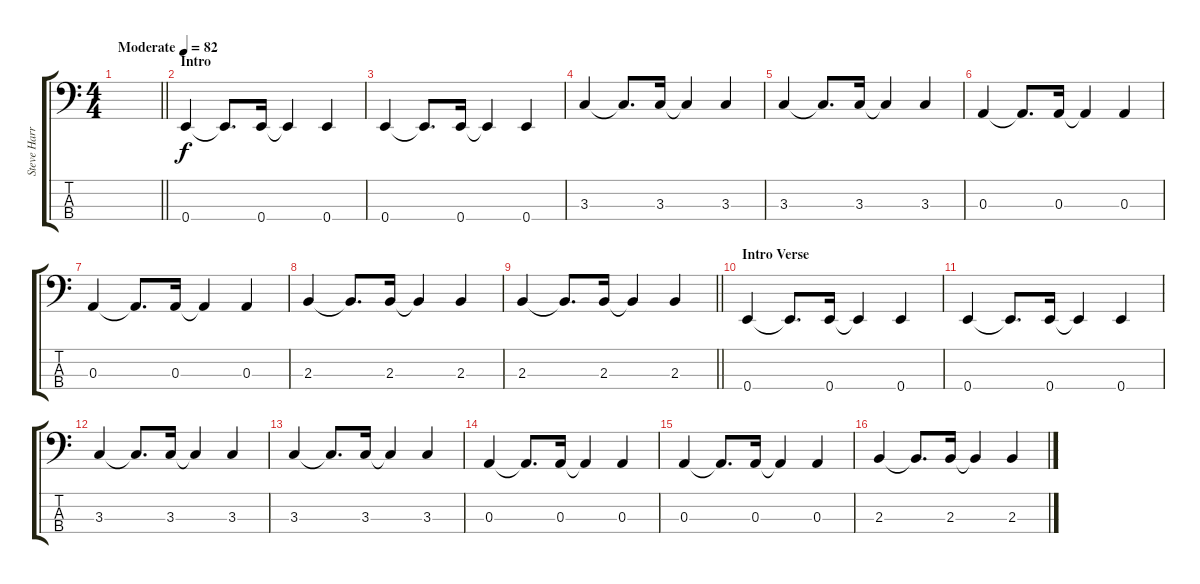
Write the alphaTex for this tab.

\track ("Steve Harris" "Steve Harr") {instrument electricbassfinger}
\staff {score tabs}
\tuning (G2 D2 A1 E1) {hide}
\ts (4 4)
\tempo (82 "Moderate")
\clef f4
\barLineRight lightlight
\ks c
|
\section ("" "Intro")
0.4.4 0.4{t}.8{d} 0.4.16 0.4{t}.4 0.4.4 |
0.4.4 0.4{t}.8{d} 0.4.16 0.4{t}.4 0.4.4 |
3.3.4 3.3{t}.8{d} 3.3.16 3.3{t}.4 3.3.4 |
3.3.4 3.3{t}.8{d} 3.3.16 3.3{t}.4 3.3.4 |
0.3.4 0.3{t}.8{d} 0.3.16 0.3{t}.4 0.3.4 |
0.3.4 0.3{t}.8{d} 0.3.16 0.3{t}.4 0.3.4 |
2.3.4 2.3{t}.8{d} 2.3.16 2.3{t}.4 2.3.4 |
\barLineRight lightlight
2.3.4 2.3{t}.8{d} 2.3.16 2.3{t}.4 2.3.4 |
\section ("" "Intro Verse")
0.4.4 0.4{t}.8{d} 0.4.16 0.4{t}.4 0.4.4 |
0.4.4 0.4{t}.8{d} 0.4.16 0.4{t}.4 0.4.4 |
3.3.4 3.3{t}.8{d} 3.3.16 3.3{t}.4 3.3.4 |
3.3.4 3.3{t}.8{d} 3.3.16 3.3{t}.4 3.3.4 |
0.3.4 0.3{t}.8{d} 0.3.16 0.3{t}.4 0.3.4 |
0.3.4 0.3{t}.8{d} 0.3.16 0.3{t}.4 0.3.4 |
2.3.4 2.3{t}.8{d} 2.3.16 2.3{t}.4 2.3.4
